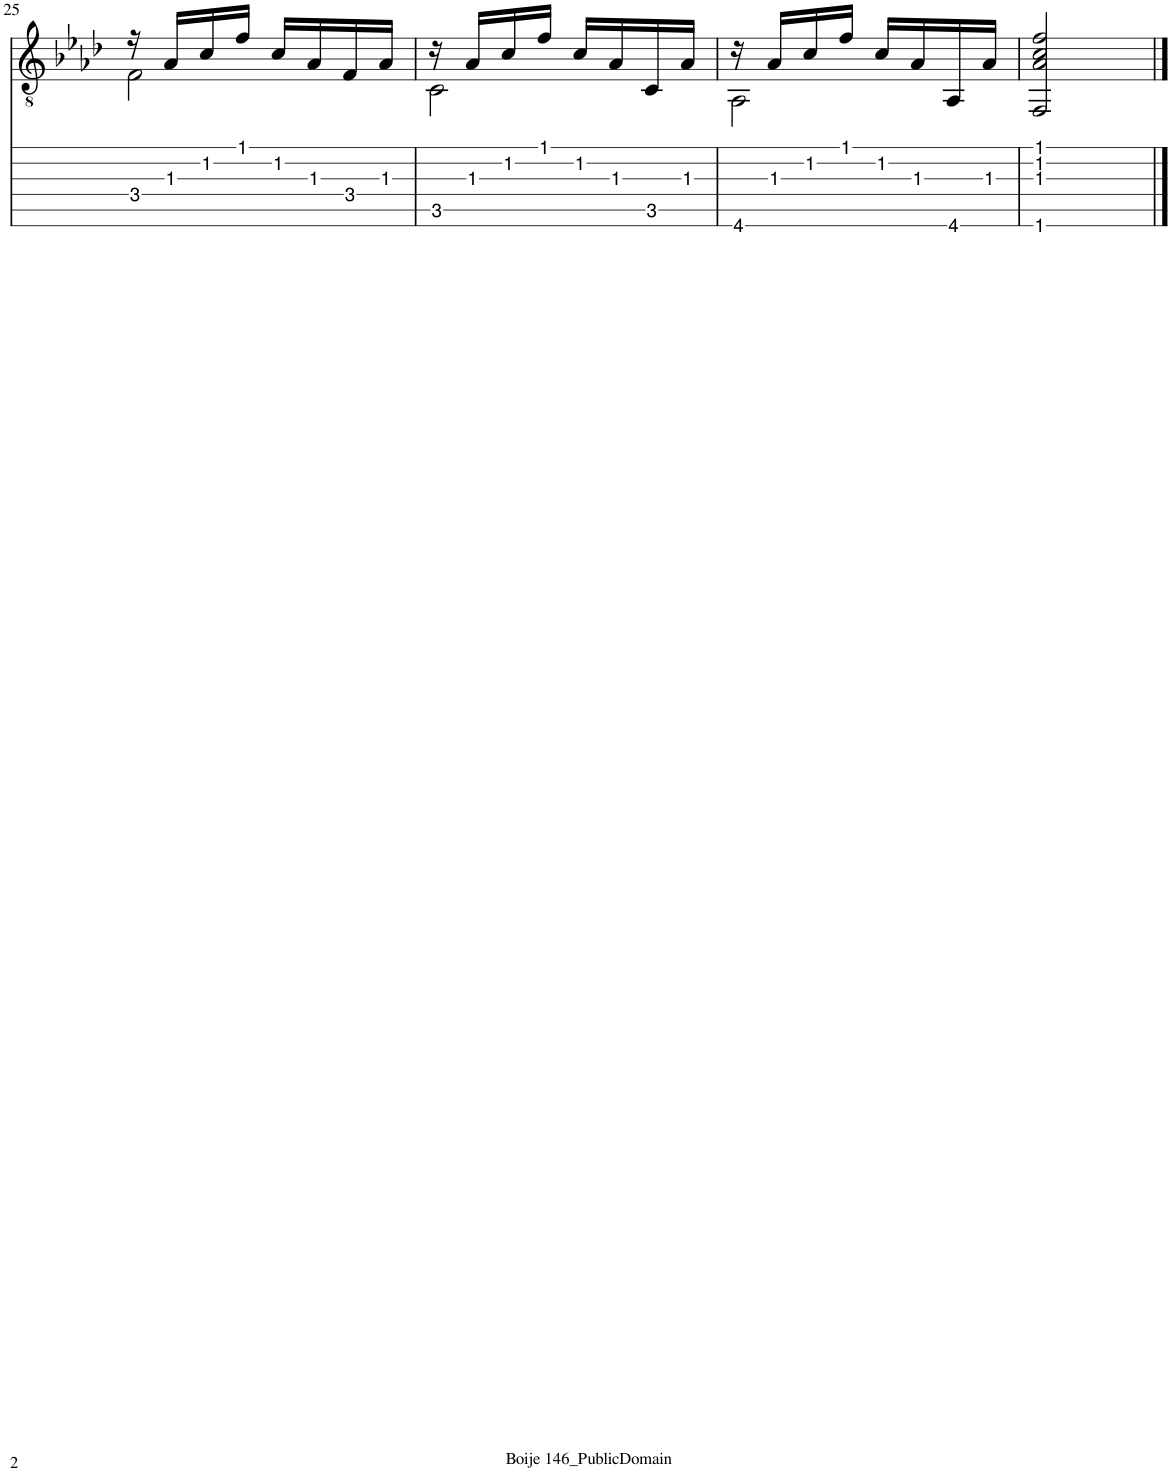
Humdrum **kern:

**kern	**kern
*part1	*part1
*staff2	*staff1
*I"Guitar	*
*I'Guit.	*
!!LO:PB:g=z
*	*clefGv2
*k[b-e-a-d-]	*k[b-e-a-d-]
*M2/4	*M2/4
=25	=25
*^	*^
16r	2F	16r	2F\
16A-LL	.	16A-/LL	.
16c	.	16c/	.
16fJJ	.	16f/JJ	.
16cLL	.	16c/LL	.
16A-J	.	16A-/	.
16FL	.	16F/	.
16A-JJ	.	16A-/JJ	.
=26	=26	=26	=26
16r	2C	16r	2C\
16A-LL	.	16A-/LL	.
16c	.	16c/	.
16fJJ	.	16f/JJ	.
16cLL	.	16c/LL	.
16A-J	.	16A-/	.
16CL	.	16C/	.
16A-JJ	.	16A-/JJ	.
=27	=27	=27	=27
16r	2AA-	16r	2AA-\
16A-LL	.	16A-/LL	.
16c	.	16c/	.
16fJJ	.	16f/JJ	.
16cLL	.	16c/LL	.
16A-J	.	16A-/	.
16AA-L	.	16AA-/	.
16A-JJ	.	16A-/JJ	.
*v	*v	*	*
*	*v	*v
=28	=28
2FF 2A- 2c 2f	2FF/ 2A-/ 2c/ 2f/
==	==
*-	*-
